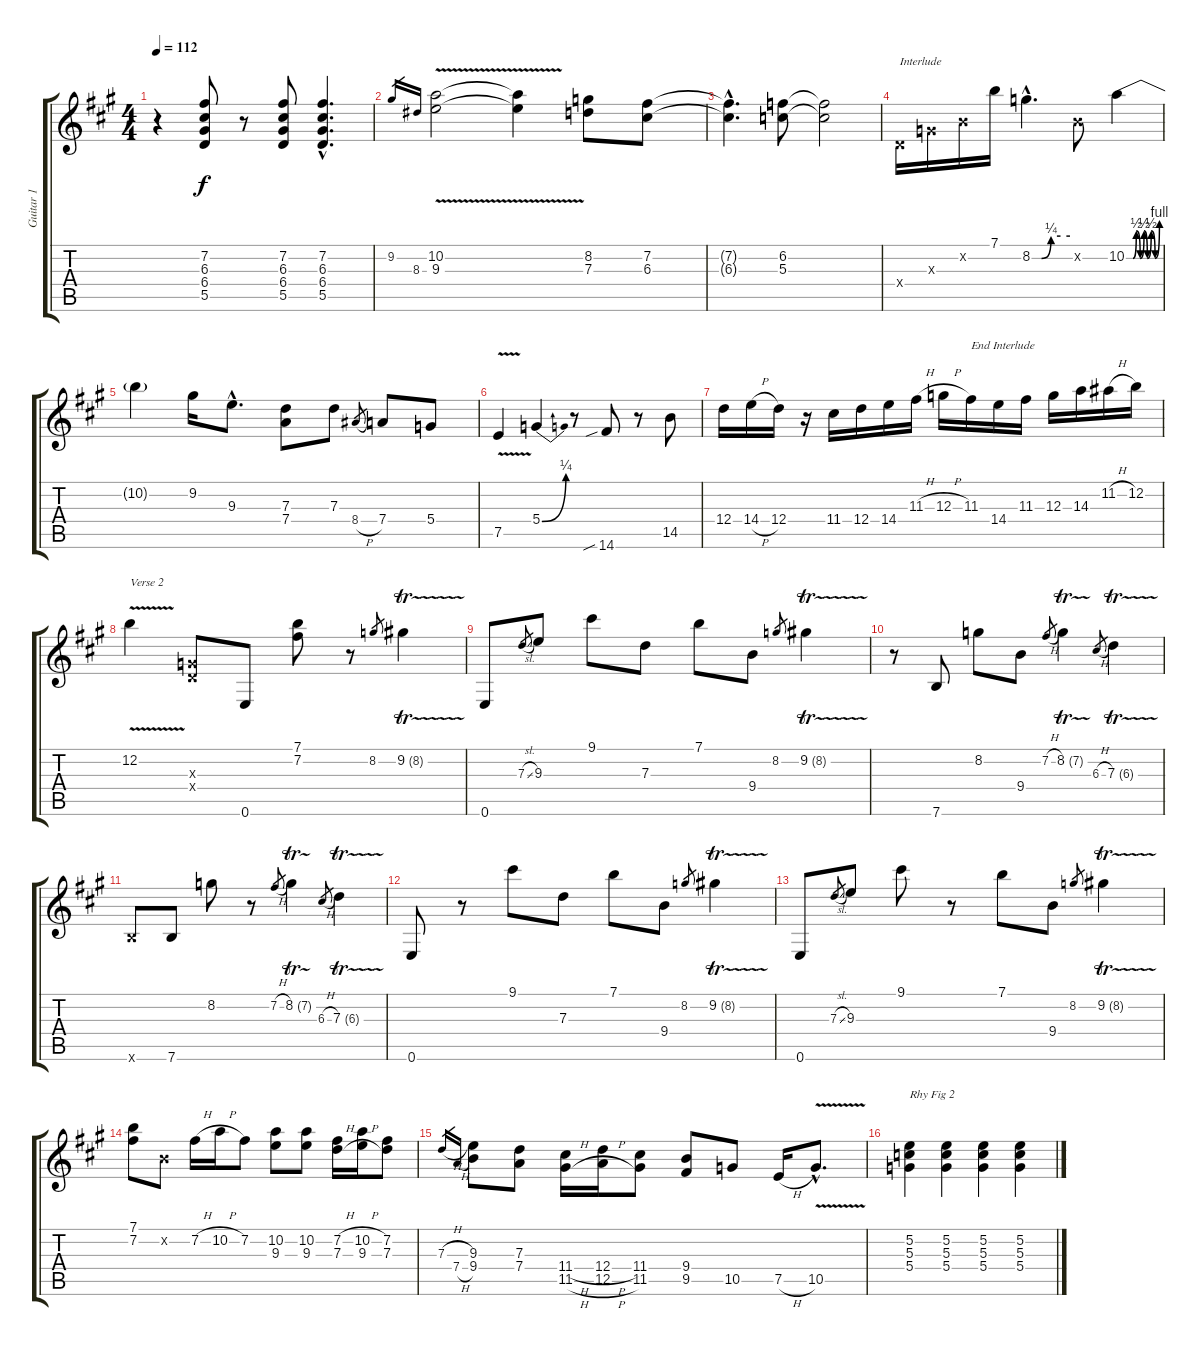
\track ("Guitar 1" "Guitar 1") {instrument distortionguitar}
\staff {score tabs}
\tuning (E4 B3 G3 D3 A2 E2) {hide}
\ts (4 4)
\tempo 112
\clef g2
\ks a
r.4{dy f} (7.2 6.3 6.4 5.5).8 r.8 (7.2 6.3 6.4 5.5).8 (7.2{hac} 6.3{hac} 6.4{hac} 5.5{hac}).4{d} |
9.2.16{gr} 8.3.16{gr} (10.2{v} 9.3{v}).2 (10.2{t} 9.3{t}).4 (8.2 7.3).8 (7.2 6.3).8 |
(7.2{hac t} 6.3{hac t}).4{d} (6.2 5.3).8 (6.2{t} 5.3{t}).2 |
0.4{x}.16{txt "Interlude"} 0.3{x}.16 0.2{x}.16 7.1.16 8.2{be (custom 0 0 15 0 30 1 45 1 60 1) hac}.4{d} 0.2{x}.8 10.2{be (custom 0 0 7 0 12 0 18 2 25 0 32 2 38 0 45 2 52 0 60 4)}.4 |
10.2{t}.4 9.2.16 9.3{hac}.8{d} (7.3 7.4).8 7.3.8 8.4{h}.8{gr} 7.4.8 5.4.8 |
7.5{v}.4 5.4{be (bend 0 0 60 1)}.4 r.8 14.6{sib}.8 r.8 14.5.8 |
12.4.16 14.4{h}.16 12.4.16 r.16 11.4.16 12.4.16 14.4.16 11.3{h}.16 12.3{h}.16 11.3.16{txt "End Interlude"} 14.4.16 11.3.16 12.3.16 14.3.16 11.2{h}.16 12.2.16 |
12.2{v}.4{txt "Verse 2"} (0.3{x} 0.4{x}).8 0.6.8 (7.1 7.2).8 r.8 8.2.8{gr} 9.2{tr (8 32)}.4 |
0.6.8 7.3{sl}.8{gr} 9.3.8 9.1.8 7.3.8 7.1.8 9.4.8 8.2.8{gr} 9.2{tr (8 32)}.4 |
r.8 7.6.8 8.2.8 9.4.8 7.2{h}.8{gr} 8.2{tr (7 32)}.4 6.3{h}.8{gr} 7.3{tr (6 32)}.4 |
7.6{x}.8 7.6.8 8.2.8 r.8 7.2{h}.8{gr} 8.2{tr (7 32)}.4 6.3{h}.8{gr} 7.3{tr (6 32)}.4 |
0.6.8 r.8 9.1.8 7.3.8 7.1.8 9.4.8 8.2.8{gr} 9.2{tr (8 32)}.4 |
0.6.8 7.3{sl}.8{gr} 9.3.8 9.1.8 r.8 7.1.8 9.4.8 8.2.8{gr} 9.2{tr (8 32)}.4 |
(7.1 7.2).8 0.2{x}.8 7.2{h}.16 10.2{h}.16 7.2.8 (10.2 9.3).8 (10.2 9.3).8 (7.2{h} 7.3{h}).16 (10.2{h} 9.3{h}).16 (7.2 7.3).8 |
7.3{h}.16{gr} 7.4{h}.16{gr} (9.3 9.4).8 (7.3 7.4).8 (11.4{h} 11.5{h}).16 (12.4{h} 12.5{h}).16 (11.4 11.5).8 (9.4 9.5).8 10.5.8 7.5{h}.16 10.5{v hac}.8{d} |
(5.2 5.3 5.4).4{txt "Rhy Fig 2"} (5.2 5.3 5.4).4 (5.2 5.3 5.4).4 (5.2 5.3 5.4).4
